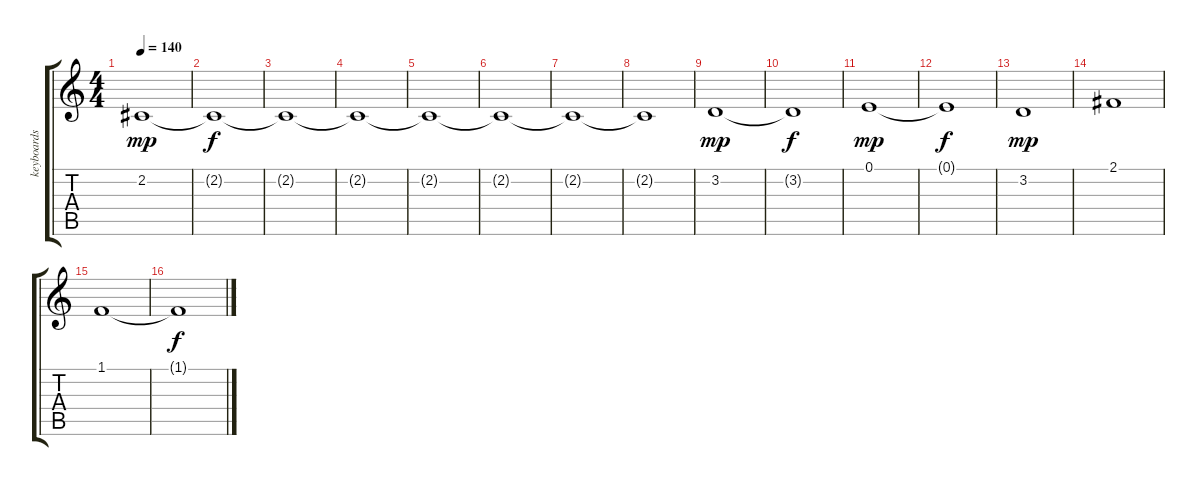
\track ("keyboards" "keyboards") {instrument stringensemble1}
\staff {score tabs}
\tuning (E4 B3 G3 D3 A2 E2) {hide}
\ts (4 4)
\tempo 140
\clef g2
\ks c
2.2.1{dy mp instrument stringensemble1} |
2.2{t}.1{dy f} |
2.2{t}.1 |
2.2{t}.1 |
2.2{t}.1 |
2.2{t}.1 |
2.2{t}.1 |
2.2{t}.1 |
3.2.1{dy mp} |
3.2{t}.1{dy f} |
0.1.1{dy mp} |
0.1{t}.1{dy f} |
3.2.1{dy mp} |
2.1.1 |
1.1.1 |
1.1{t}.1{dy f}
